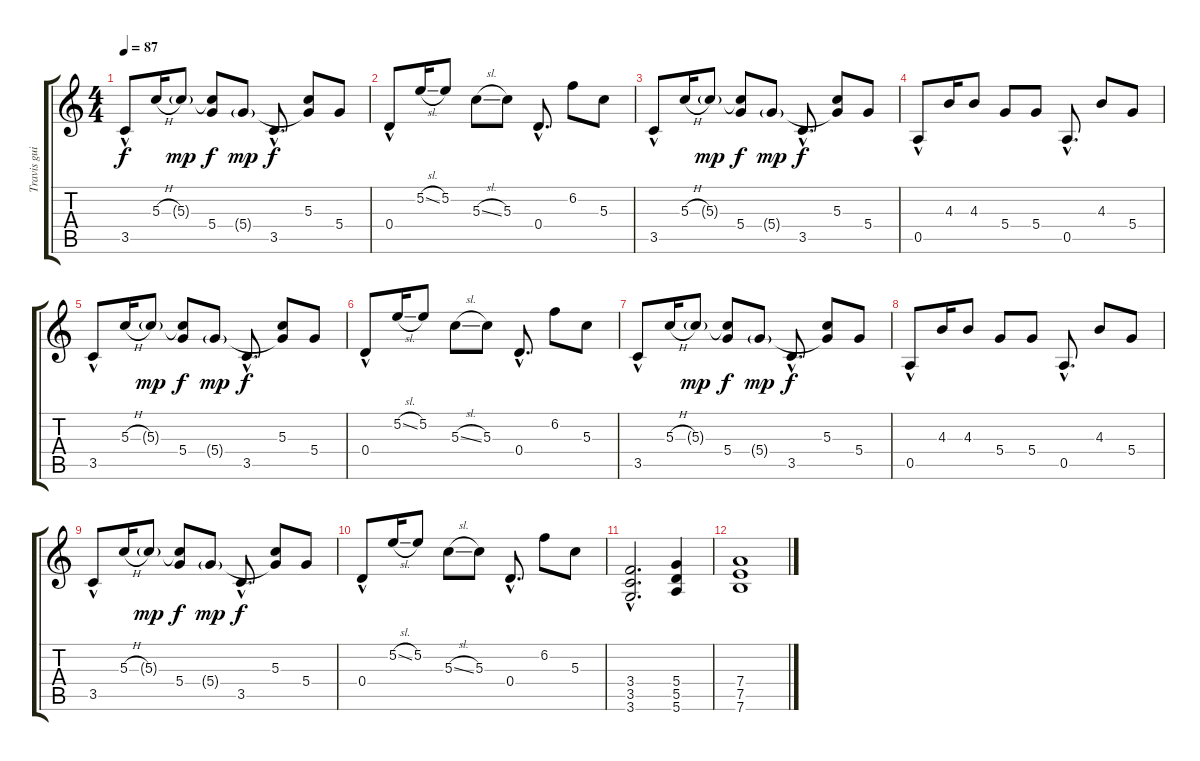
\track ("Travis guitar" "Travis gui") {instrument electricguitarclean}
\staff {score tabs}
\tuning (E4 B3 G3 D3 A2 E2) {hide}
\ts (4 4)
\tempo 87
\clef g2
\ks c
3.5{hac}.8{dy f instrument overdrivenguitar} 5.3{h}.16 5.3{g}.8{dy mp} (5.3{t} 5.4).8{dy f} 5.4{g}.8{dy mp} 3.5{hac}.8{d dy f} (5.3 5.4{t}).8 5.4.8 |
0.4{hac}.8{instrument overdrivenguitar} 5.2{sl}.16 5.2.8 5.3{sl}.8 5.3.8 0.4{hac}.8{d} 6.2.8 5.3.8 |
3.5{hac}.8{instrument overdrivenguitar} 5.3{h}.16 5.3{g}.8{dy mp} (5.3{t} 5.4).8{dy f} 5.4{g}.8{dy mp} 3.5{hac}.8{d dy f} (5.3 5.4{t}).8 5.4.8 |
0.5{hac}.8{instrument overdrivenguitar} 4.3.16 4.3.8 5.4.8 5.4.8 0.5{hac}.8{d} 4.3.8 5.4.8 |
3.5{hac}.8{instrument overdrivenguitar} 5.3{h}.16 5.3{g}.8{dy mp} (5.3{t} 5.4).8{dy f} 5.4{g}.8{dy mp} 3.5{hac}.8{d dy f} (5.3 5.4{t}).8 5.4.8 |
0.4{hac}.8{instrument overdrivenguitar} 5.2{sl}.16 5.2.8 5.3{sl}.8 5.3.8 0.4{hac}.8{d} 6.2.8 5.3.8 |
3.5{hac}.8{instrument overdrivenguitar} 5.3{h}.16 5.3{g}.8{dy mp} (5.3{t} 5.4).8{dy f} 5.4{g}.8{dy mp} 3.5{hac}.8{d dy f} (5.3 5.4{t}).8 5.4.8 |
0.5{hac}.8{instrument overdrivenguitar} 4.3.16 4.3.8 5.4.8 5.4.8 0.5{hac}.8{d} 4.3.8 5.4.8 |
3.5{hac}.8{instrument overdrivenguitar} 5.3{h}.16 5.3{g}.8{dy mp} (5.3{t} 5.4).8{dy f} 5.4{g}.8{dy mp} 3.5{hac}.8{d dy f} (5.3 5.4{t}).8 5.4.8 |
0.4{hac}.8{instrument overdrivenguitar} 5.2{sl}.16 5.2.8 5.3{sl}.8 5.3.8 0.4{hac}.8{d} 6.2.8 5.3.8 |
(3.4{hac} 3.5{hac} 3.6{hac}).2{d instrument overdrivenguitar} (5.4 5.5 5.6).4 |
(7.4 7.5 7.6).1{instrument overdrivenguitar}
